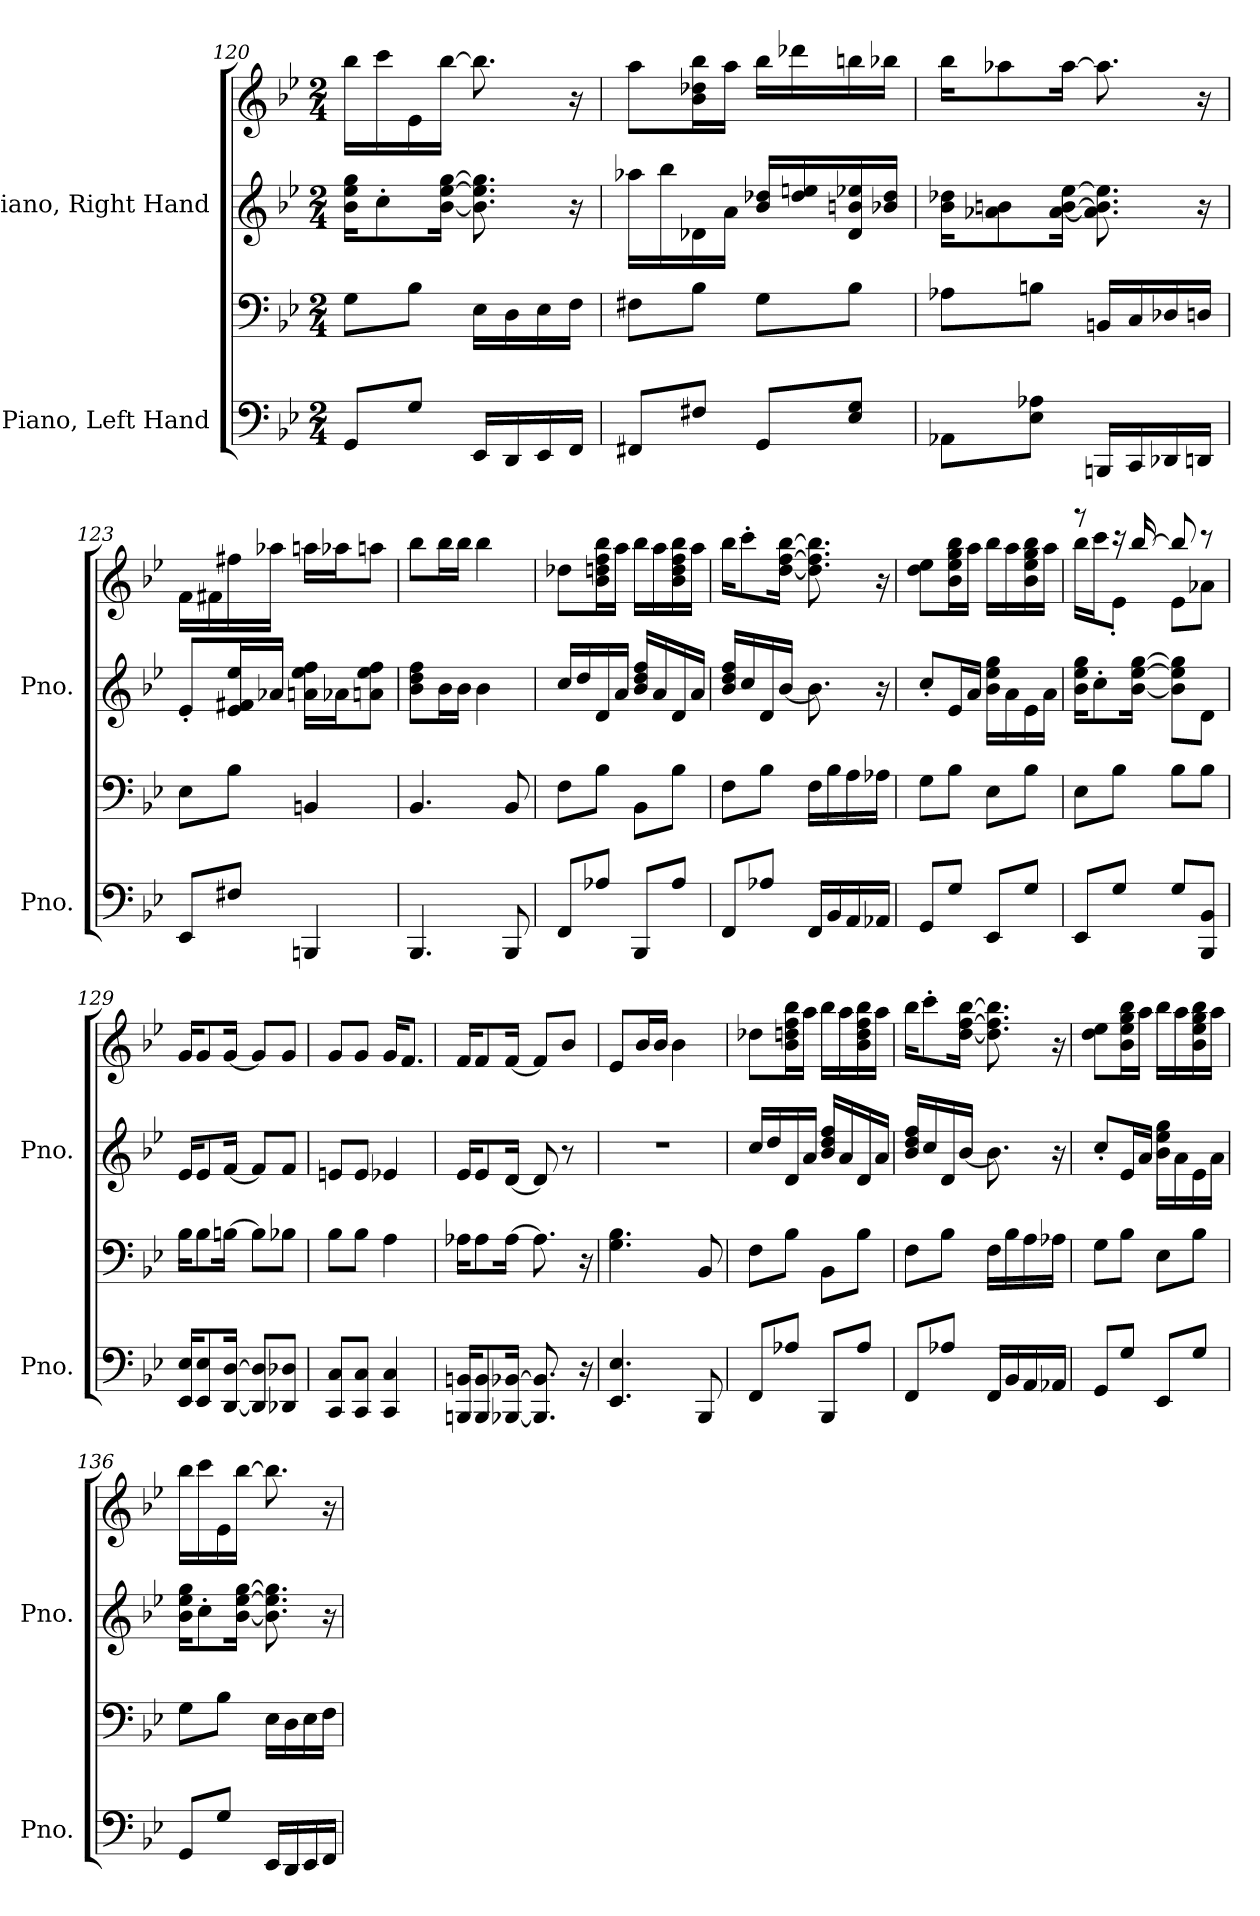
**kern	**kern	**kern	**kern
*part2	*part2	*part1	*part1
*staff4	*staff3	*staff2	*staff1
*I"Piano, Left Hand	*	*I"Piano, Right Hand	*
*I'Pno.	*	*I'Pno.	*
*clefF4	*clefF4	*clefG2	*clefG2
*k[b-e-]	*k[b-e-]	*k[b-e-]	*k[b-e-]
*M2/4	*M2/4	*M2/4	*M2/4
=120	=120	=120	=120
8GG/L	8G\L	16b-\ 16ee-\ 16gg\KL	16bb-\LL
.	.	8cc'\	16ccc\
8G/J	8B-\J	.	16e-\
.	.	[16b-\ [16ee-\ [16gg\Jk	[16bb-\JJ
16EE-/LL	16E-\LL	8.b-\] 8.ee-\] 8.gg\]	8.bb-\]
16DD/	16D\	.	.
16EE-/	16E-\	.	.
16FF/JJ	16F\JJ	16r	16r
!!LO:LB:g=z
=121	=121	=121	=121
8FF#X/L	8F#X\L	16aa-X\LL	8aa\L
.	.	16bb-\	.
8F#X/J	8B-\J	16d-X\	16b-\ 16dd-X\ 16bb-\L
.	.	16a\JJ	16aa\JJ
8GG/L	8G\L	16b-/ 16dd-X/LL	16bb-\LL
.	.	16dd-/ 16een/	16ddd-X\
8E-/ 8G/J	8B-\J	16d-/ 16bn/ 16ee-X/	16bbn\
.	.	16b-X/ 16dd-/JJ	16bb-X\JJ
=122	=122	=122	=122
8AA-X\L	8A-X\L	16b-\ 16dd-X\KL	16bb-\KL
.	.	8a-X\ 8bn\	8aa-X\
8E-\ 8A-X\J	8Bn\J	.	.
.	.	[16a-\ [16b\ [16ee-\Jk	[16aa-\Jk
16BBBn/LL	16BBn/LL	8.a-\] 8.b\] 8.ee-\]	8.aa-\]
16CC/	16C/	.	.
16DD-X/	16D-X/	.	.
16DDn/JJ	16Dn/JJ	16r	16r
=123	=123	=123	=123
8EE-/L	8E-\L	8e-'/L	16f\LL
.	.	.	16f#X\
8F#X/J	8B-\J	16e-/ 16f#X/ 16ee-/L	16ff#X\
.	.	16a-X/JJ	16aa-X\JJ
4BBBn/	4BBn/	16an\ 16ee-\ 16ff\LL	16aan\LL
.	.	16a-X\J	16aa-X\J
.	.	8an\ 8ee-\ 8ff\J	8aan\J
!!LO:PB:g=z
=124	=124	=124	=124
4.BBB-/	4.BB-/	8b-\ 8dd\ 8ff\L	8bb-\L
.	.	16b-\L	16bb-\L
.	.	16b-\JJ	16bb-\JJ
.	.	4b-\	4bb-\
8BBB-/	8BB-/	.	.
=125	=125	=125	=125
8FF/L	8F\L	16cc/LL	8dd-X\L
.	.	16dd/	.
8A-X/J	8B-\J	16d/	16b-\ 16ddn\ 16ff\ 16bb-\L
.	.	16a/JJ	16aa\JJ
8BBB-/L	8BB-\L	16b-/ 16dd/ 16ff/LL	16bb-\LL
.	.	16a/	16aa\
8A-/J	8B-\J	16d/	16b-\ 16dd\ 16ff\ 16bb-\
.	.	16a/JJ	16aa\JJ
=126	=126	=126	=126
8FF/L	8F\L	16b-/ 16dd/ 16ff/LL	16bb-\KL
.	.	16cc/	8ccc'\
8A-X/J	8B-\J	16d/	.
.	.	[16b-/JJ	[16dd\ [16ff\ [16bb-\Jk
16FF/LL	16F\LL	8.b-\]	8.dd\] 8.ff\] 8.bb-\]
16BB-/	16B-\	.	.
16AA/	16A\	.	.
16AA-X/JJ	16A-X\JJ	16r	16r
=127	=127	=127	=127
8GG/L	8G\L	8cc'/L	8dd\ 8ee-\L
8G/J	8B-\J	16e-/L	16b-\ 16ee-\ 16gg\ 16bb-\L
.	.	16a/JJ	16aa\JJ
8EE-/L	8E-\L	16b-\ 16ee-\ 16gg\LL	16bb-\LL
.	.	16a\	16aa\
8G/J	8B-\J	16e-\	16b-\ 16ee-\ 16gg\ 16bb-\
.	.	16a\JJ	16aa\JJ
!!LO:LB:g=z
=128	=128	=128	=128
*	*	*	*^
8EE-/L	8E-\L	16b-\ 16ee-\ 16gg\KL	8r	16bb-\LL
.	.	8cc'\	.	16ccc\J
8G/J	8B-\J	.	16r	8e-'\J
.	.	[16b-\ [16ee-\ [16gg\Jk	[16bb-/	.
8G/L	8B-\L	8b-\] 8ee-\] 8gg\]L	8bb-/]	8e-\L
8BBB-/ 8BB-/J	8B-\J	8d\J	8r	8a-X\J
*	*	*	*v	*v
=129	=129	=129	=129
16EE-/ 16E-/KL	16B-\KL	16e-/KL	16g/KL
8EE-/ 8E-/	8B-\	8e-/	8g/
[16DD/ [16D/Jk	[16Bn\Jk	[16f/Jk	[16g/Jk
8DD/] 8D/]L	8B\L]	8f/L]	8g/L]
8DD-X/ 8D-X/J	8B-X\J	8f/J	8g/J
=130	=130	=130	=130
8CC/ 8C/L	8B-\L	8en/L	8g/L
8CC/ 8C/J	8B-\J	8e/J	8g/J
4CC/ 4C/	4A\	4e-X/	16g/KL
.	.	.	8.f/J
=131	=131	=131	=131
16BBBn/ 16BBn/KL	16A-X\KL	16e-/KL	16f/KL
8BBB/ 8BB/	8A-\	8e-/	8f/
[16BBB-X/ [16BB-X/Jk	[16A-\Jk	[16d/Jk	[16f/Jk
8.BBB-/] 8.BB-/]	8.A-\]	8d/]	8f/L]
.	.	8r	8b-/J
16r	16r	.	.
=132	=132	=132	=132
4.EE-/ 4.E-/	4.G\ 4.B-\	2r	8e-/L
.	.	.	16b-/L
.	.	.	16b-/JJ
.	.	.	4b-\
8BBB-/	8BB-/	.	.
!!LO:LB:g=z
=133	=133	=133	=133
8FF/L	8F\L	16cc/LL	8dd-X\L
.	.	16dd/	.
8A-X/J	8B-\J	16d/	16b-\ 16ddn\ 16ff\ 16bb-\L
.	.	16a/JJ	16aa\JJ
8BBB-/L	8BB-\L	16b-/ 16dd/ 16ff/LL	16bb-\LL
.	.	16a/	16aa\
8A-/J	8B-\J	16d/	16b-\ 16dd\ 16ff\ 16bb-\
.	.	16a/JJ	16aa\JJ
=134	=134	=134	=134
8FF/L	8F\L	16b-/ 16dd/ 16ff/LL	16bb-\KL
.	.	16cc/	8ccc'\
8A-X/J	8B-\J	16d/	.
.	.	[16b-/JJ	[16dd\ [16ff\ [16bb-\Jk
16FF/LL	16F\LL	8.b-\]	8.dd\] 8.ff\] 8.bb-\]
16BB-/	16B-\	.	.
16AA/	16A\	.	.
16AA-X/JJ	16A-X\JJ	16r	16r
=135	=135	=135	=135
8GG/L	8G\L	8cc'/L	8dd\ 8ee-\L
8G/J	8B-\J	16e-/L	16b-\ 16ee-\ 16gg\ 16bb-\L
.	.	16a/JJ	16aa\JJ
8EE-/L	8E-\L	16b-\ 16ee-\ 16gg\LL	16bb-\LL
.	.	16a\	16aa\
8G/J	8B-\J	16e-\	16b-\ 16ee-\ 16gg\ 16bb-\
.	.	16a\JJ	16aa\JJ
=136	=136	=136	=136
8GG/L	8G\L	16b-\ 16ee-\ 16gg\KL	16bb-\LL
.	.	8cc'\	16ccc\
8G/J	8B-\J	.	16e-\
.	.	[16b-\ [16ee-\ [16gg\Jk	[16bb-\JJ
16EE-/LL	16E-\LL	8.b-\] 8.ee-\] 8.gg\]	8.bb-\]
16DD/	16D\	.	.
16EE-/	16E-\	.	.
16FF/JJ	16F\JJ	16r	16r
=	=	=	=
*-	*-	*-	*-
